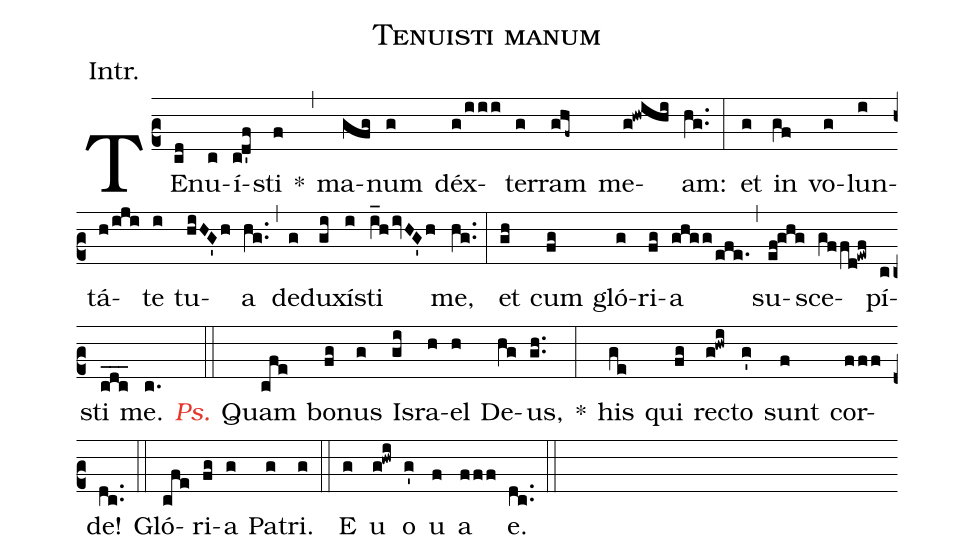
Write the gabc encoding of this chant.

name:Tenuisti manum;
annotation:Intr.;
mode:7;
office-part:Introit;
%%
(c2) TE(cd)nu(c)í(c!d'f)sti(f) *(,)
ma(gfg)num(g) déx(g/iii)ter(g)ram(ghf~) me(g!hwihi)am:(hg..) (:)
et(g) in(gf) vo(g)lun(i)tá(h/iji)te(i) tu(hiHG'h)a(hg..) (,)
de(g)du(gi)xí(i)sti(i_h/ivHG'h) me,(hg..) (:)
et(gh) cum(fg) gló(g)ri(fg)a(ghgg/efe.) (,)
su(ef!ghg)sce(gffd!ewf)pí(c)sti(cdc___) me.(c.) <c><i>Ps.</i></c>(::)
Quam(cfe) bo(fg)nus(g) Is(gi)ra(h)el(h) De(hg)us,(gh..) *(:)
his(ge) qui(fg) re(g!hwi)cto(g') sunt(f) cor(fff)de!(dc..) (::)
Gló(cfe)ri(fg)a(g) Pa(g)tri.(g) (::)
<eu>E(g) u(g!hwi) o(g') u(f) a(fff) e.</eu>(dc..) (::)
